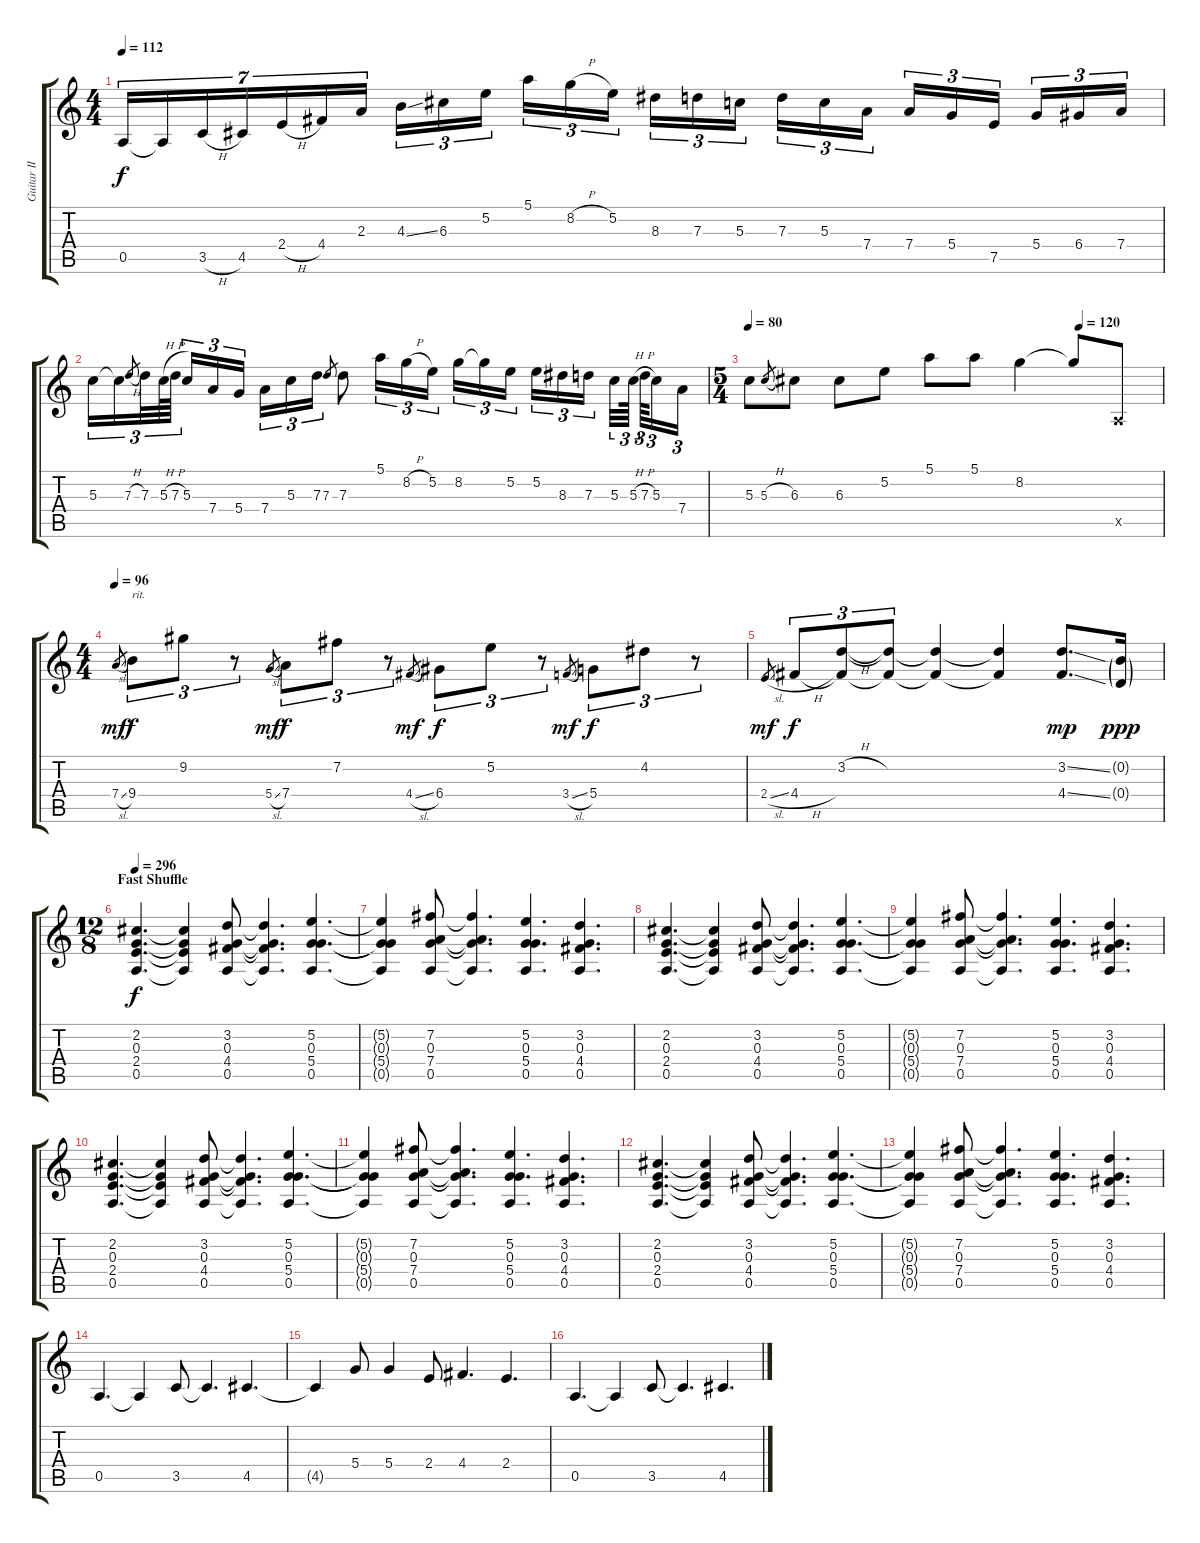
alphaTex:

\track ("Guitar II" "Guitar II") {instrument overdrivenguitar}
\staff {score tabs}
\tuning (E4 B3 G3 D3 A2 E2) {hide}
\ts (4 4)
\tempo 112
\clef g2
\ks c
0.5.16{tu (7 4) dy f} 0.5{t}.16{tu (7 4)} 3.5{h}.16{tu (7 4)} 4.5.16{tu (7 4)} 2.4{h}.16{tu (7 4)} 4.4.16{tu (7 4)} 2.3.16{tu (7 4)} 4.3{ss}.16{tu (3 2)} 6.3.16{tu (3 2)} 5.2.16{tu (3 2)} 5.1.16{tu (3 2)} 8.2{h}.16{tu (3 2)} 5.2.16{tu (3 2)} 8.3.16{tu (3 2)} 7.3.16{tu (3 2)} 5.3.16{tu (3 2)} 7.3.16{tu (3 2)} 5.3.16{tu (3 2)} 7.4.16{tu (3 2)} 7.4.16{tu (3 2)} 5.4.16{tu (3 2)} 7.5.16{tu (3 2)} 5.4.16{tu (3 2)} 6.4.16{tu (3 2)} 7.4.16{tu (3 2)} |
5.3.16{tu (3 2)} 5.3{t}.16{tu (3 2)} 7.3{h}.8{gr} 7.3.32{tu (3 2)} 5.3{h}.64{tu (3 2)} 7.3{h}.64{tu (3 2)} 5.3.16{tu (3 2)} 7.4.16{tu (3 2)} 5.4.16{tu (3 2)} 7.4.16{tu (3 2)} 5.3.16{tu (3 2)} 7.3.16{tu (3 2)} 7.3.8{gr} 7.3.8 5.1.16{tu (3 2)} 8.2{h}.16{tu (3 2)} 5.2.16{tu (3 2)} 8.2.16{tu (3 2)} 8.2{t}.16{tu (3 2)} 5.2.16{tu (3 2)} 5.2.16{tu (3 2)} 8.3.16{tu (3 2)} 7.3.16{tu (3 2)} 5.3.32{tu (3 2)} 5.3{h}.64{tu (3 2)} 7.3{h}.64{tu (3 2)} 5.3.16{tu (3 2)} 7.4.16{tu (3 2)} |
\ts (5 4)
\tempo 80
\tempo (120 0.8)
5.3.8 5.3{h}.8{gr} 6.3.8 6.3.8 5.2.8 5.1.8 5.1.8 8.2.4 8.2{t}.8 0.5{x}.8 |
\ts (4 4)
\tempo 96
7.4{sl}.8{gr dy mf} 9.4.8{tu (3 2) txt "rit." dy f} 9.2.8{tu (3 2)} r.8{tu (3 2)} 5.4{sl}.8{gr dy mf} 7.4.8{tu (3 2) dy f} 7.2.8{tu (3 2)} r.8{tu (3 2)} 4.4{sl}.8{gr dy mf} 6.4.8{tu (3 2) dy f} 5.2.8{tu (3 2)} r.8{tu (3 2)} 3.4{sl}.8{gr dy mf} 5.4.8{tu (3 2) dy f} 4.2.8{tu (3 2)} r.8{tu (3 2)} |
2.4{sl}.8{gr dy mf} 4.4{h}.8{tu (3 2) dy f} (3.2{h} 4.4{t}).8{tu (3 2)} (3.2{t} 4.4{t}).8{tu (3 2)} (3.2{t} 4.4{t}).4 (3.2{t} 4.4{t}).4 (3.2{ss} 4.4{ss}).8{d dy mp} (0.2{g} 0.4{g}).16{dy ppp} |
\ts (12 8)
\section ("" "Fast Shuffle")
\tempo 296
(2.2 0.3 2.4 0.5).4{d dy f volume 11 instrument overdrivenguitar} (2.2{t} 0.3{t} 2.4{t} 0.5{t}).4 (3.2 0.3 4.4 0.5).8 (3.2{t} 0.3{t} 4.4{t} 0.5{t}).4{d} (5.2 0.3 5.4 0.5).4{d} |
(5.2{t} 0.3{t} 5.4{t} 0.5{t}).4 (7.2 0.3 7.4 0.5).8 (7.2{t} 0.3{t} 7.4{t} 0.5{t}).4{d} (5.2 0.3 5.4 0.5).4{d} (3.2 0.3 4.4 0.5).4{d} |
(2.2 0.3 2.4 0.5).4{d} (2.2{t} 0.3{t} 2.4{t} 0.5{t}).4 (3.2 0.3 4.4 0.5).8 (3.2{t} 0.3{t} 4.4{t} 0.5{t}).4{d} (5.2 0.3 5.4 0.5).4{d} |
(5.2{t} 0.3{t} 5.4{t} 0.5{t}).4 (7.2 0.3 7.4 0.5).8 (7.2{t} 0.3{t} 7.4{t} 0.5{t}).4{d} (5.2 0.3 5.4 0.5).4{d} (3.2 0.3 4.4 0.5).4{d} |
(2.2 0.3 2.4 0.5).4{d} (2.2{t} 0.3{t} 2.4{t} 0.5{t}).4 (3.2 0.3 4.4 0.5).8 (3.2{t} 0.3{t} 4.4{t} 0.5{t}).4{d} (5.2 0.3 5.4 0.5).4{d} |
(5.2{t} 0.3{t} 5.4{t} 0.5{t}).4 (7.2 0.3 7.4 0.5).8 (7.2{t} 0.3{t} 7.4{t} 0.5{t}).4{d} (5.2 0.3 5.4 0.5).4{d} (3.2 0.3 4.4 0.5).4{d} |
(2.2 0.3 2.4 0.5).4{d} (2.2{t} 0.3{t} 2.4{t} 0.5{t}).4 (3.2 0.3 4.4 0.5).8 (3.2{t} 0.3{t} 4.4{t} 0.5{t}).4{d} (5.2 0.3 5.4 0.5).4{d} |
(5.2{t} 0.3{t} 5.4{t} 0.5{t}).4 (7.2 0.3 7.4 0.5).8 (7.2{t} 0.3{t} 7.4{t} 0.5{t}).4{d} (5.2 0.3 5.4 0.5).4{d} (3.2 0.3 4.4 0.5).4{d} |
0.5.4{d} 0.5{t}.4 3.5.8 3.5{t}.4{d} 4.5.4{d} |
4.5{t}.4 5.4.8 5.4.4 2.4.8 4.4.4{d} 2.4.4{d} |
0.5.4{d} 0.5{t}.4 3.5.8 3.5{t}.4{d} 4.5.4{d}
